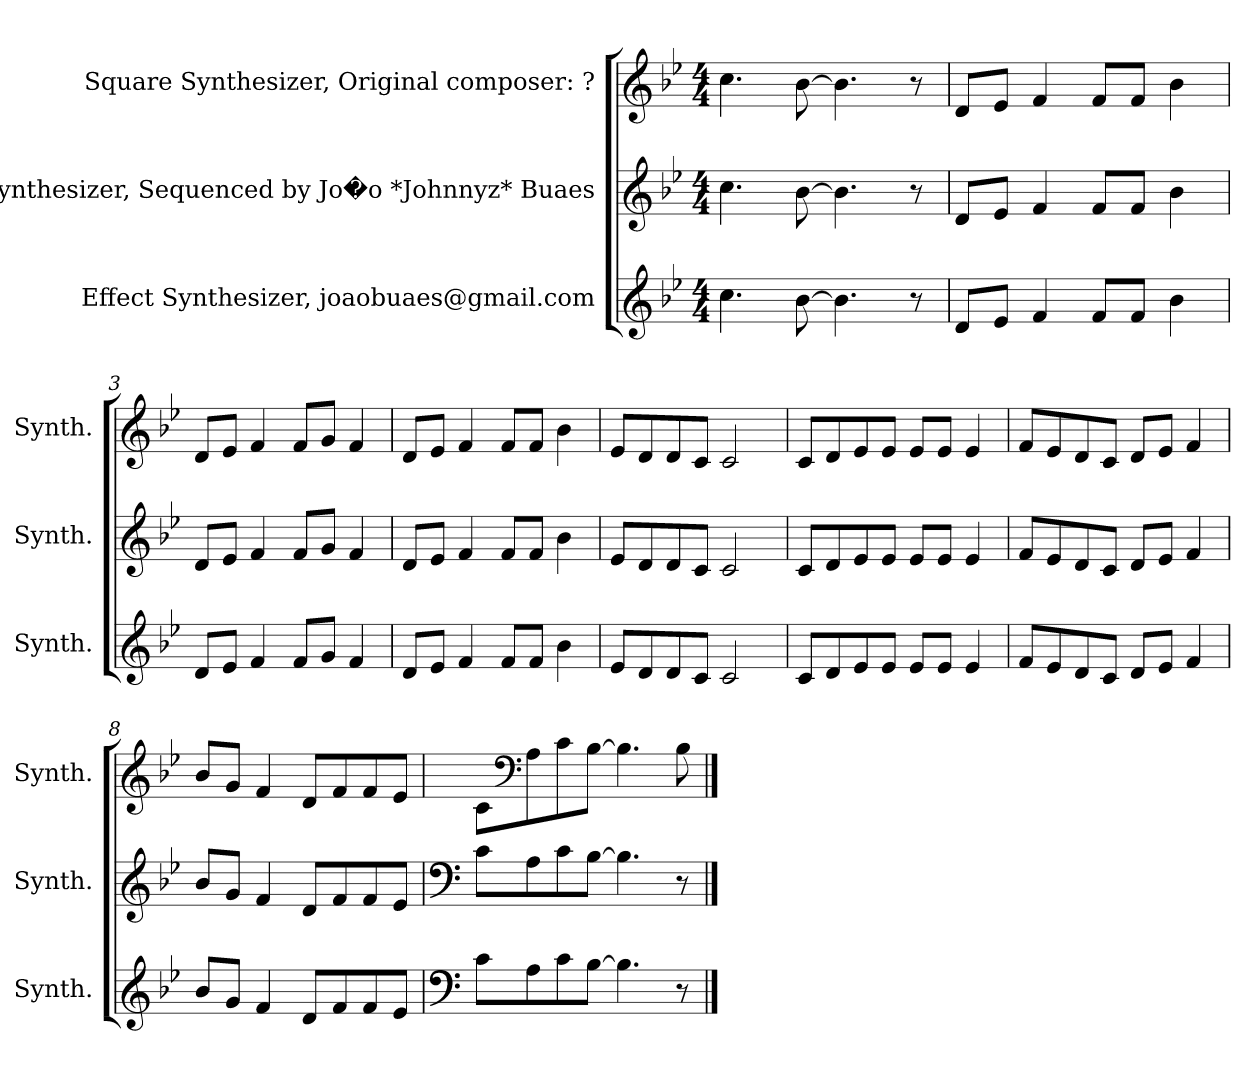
**kern	**kern	**kern
*part3	*part2	*part1
*staff3	*staff2	*staff1
*I"Effect Synthesizer, joaobuaes@gmail.com	*I"Square Synthesizer, Sequenced by Jo�o *Johnnyz* Buaes	*I"Square Synthesizer, Original composer: ?
*I'Synth.	*I'Synth.	*I'Synth.
*clefG2	*clefG2	*clefG2
*k[b-e-]	*k[b-e-]	*k[b-e-]
*M4/4	*M4/4	*M4/4
*MM110	*MM110	*MM110
=1	=1	=1
4.cc\	4.cc\	4.cc\
[8b-\	[8b-\	[8b-\
4.b-\]	4.b-\]	4.b-\]
8r	8r	8r
=2	=2	=2
8d/L	8d/L	8d/L
8e-/J	8e-/J	8e-/J
4f/	4f/	4f/
8f/L	8f/L	8f/L
8f/J	8f/J	8f/J
4b-\	4b-\	4b-\
=3	=3	=3
8d/L	8d/L	8d/L
8e-/J	8e-/J	8e-/J
4f/	4f/	4f/
8f/L	8f/L	8f/L
8g/J	8g/J	8g/J
4f/	4f/	4f/
!!LO:LB:g=z
=4	=4	=4
8d/L	8d/L	8d/L
8e-/J	8e-/J	8e-/J
4f/	4f/	4f/
8f/L	8f/L	8f/L
8f/J	8f/J	8f/J
4b-\	4b-\	4b-\
=5	=5	=5
8e-/L	8e-/L	8e-/L
8d/	8d/	8d/
8d/	8d/	8d/
8c/J	8c/J	8c/J
2c/	2c/	2c/
=6	=6	=6
8c/L	8c/L	8c/L
8d/	8d/	8d/
8e-/	8e-/	8e-/
8e-/J	8e-/J	8e-/J
8e-/L	8e-/L	8e-/L
8e-/J	8e-/J	8e-/J
4e-/	4e-/	4e-/
=7	=7	=7
8f/L	8f/L	8f/L
8e-/	8e-/	8e-/
8d/	8d/	8d/
8c/J	8c/J	8c/J
8d/L	8d/L	8d/L
8e-/J	8e-/J	8e-/J
4f/	4f/	4f/
=8	=8	=8
8b-/L	8b-/L	8b-/L
8g/J	8g/J	8g/J
4f/	4f/	4f/
8d/L	8d/L	8d/L
8f/	8f/	8f/
8f/	8f/	8f/
8e-/J	8e-/J	8e-/J
=9	=9	=9
*clefF4	*clefF4	*
8c\L	8c\L	8c\L
*	*	*clefF4
8A\	8A\	8A\
8c\	8c\	8c\
[8B-\J	[8B-\J	[8B-\J
4.B-\]	4.B-\]	4.B-\]
8r	8r	8B-\
==	==	==
*-	*-	*-
